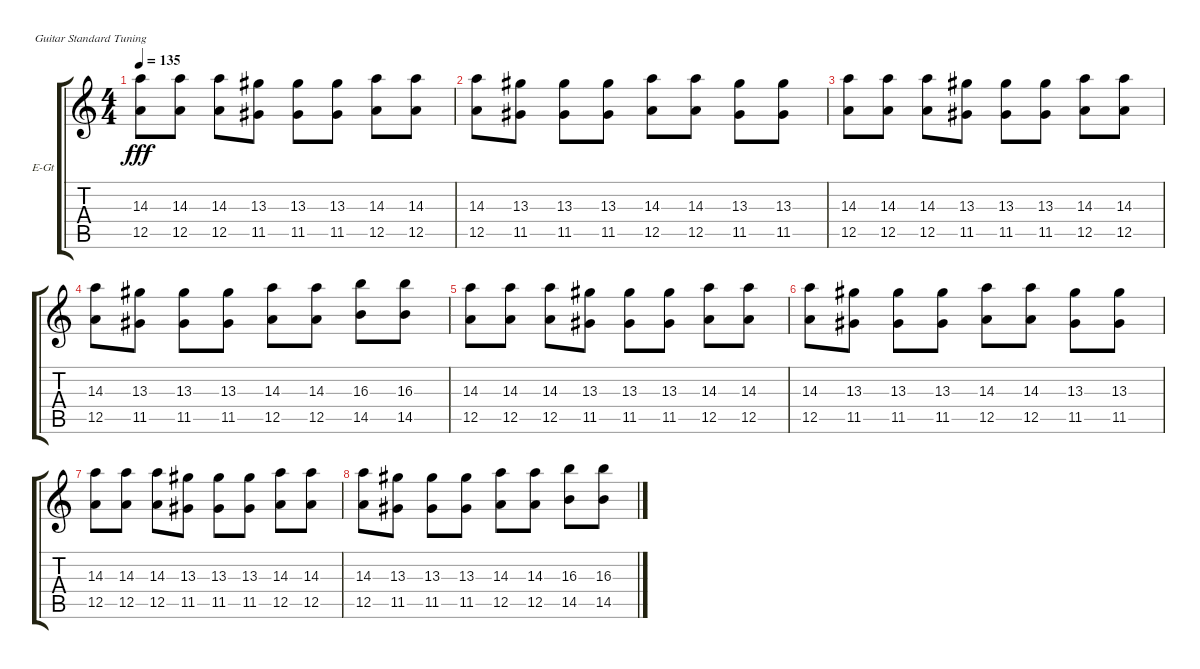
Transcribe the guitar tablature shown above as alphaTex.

\defaultSystemsLayout 4
\bracketExtendMode groupsimilarinstruments
\firstSystemTrackNameOrientation horizontal
\otherSystemsTrackNameOrientation horizontal
\track ("Electric Guitar" "E-Gt") {instrument distortionguitar}
\staff {score tabs}
\tuning (E4 B3 G3 D3 A2 E2)
\ts (4 4)
\tempo 135
\clef g2
\ks c
(12.5 14.3).8{dy fff} (12.5 14.3).8 (12.5 14.3).8 (11.5 13.3).8 (13.3 11.5).8 (11.5 13.3).8 (12.5 14.3).8 (12.5 14.3).8 |
(12.5 14.3).8 (11.5 13.3).8 (11.5 13.3).8 (11.5 13.3).8 (12.5 14.3).8 (12.5 14.3).8 (11.5 13.3).8 (11.5 13.3).8 |
(12.5 14.3).8 (12.5 14.3).8 (12.5 14.3).8 (11.5 13.3).8 (13.3 11.5).8 (11.5 13.3).8 (12.5 14.3).8 (12.5 14.3).8 |
(12.5 14.3).8 (11.5 13.3).8 (11.5 13.3).8 (11.5 13.3).8 (12.5 14.3).8 (12.5 14.3).8 (14.5 16.3).8 (14.5 16.3).8 |
(12.5 14.3).8 (12.5 14.3).8 (12.5 14.3).8 (11.5 13.3).8 (13.3 11.5).8 (11.5 13.3).8 (12.5 14.3).8 (12.5 14.3).8 |
(12.5 14.3).8 (11.5 13.3).8 (11.5 13.3).8 (11.5 13.3).8 (12.5 14.3).8 (12.5 14.3).8 (11.5 13.3).8 (11.5 13.3).8 |
(12.5 14.3).8 (12.5 14.3).8 (12.5 14.3).8 (11.5 13.3).8 (13.3 11.5).8 (11.5 13.3).8 (12.5 14.3).8 (12.5 14.3).8 |
(12.5 14.3).8 (11.5 13.3).8 (11.5 13.3).8 (11.5 13.3).8 (12.5 14.3).8 (12.5 14.3).8 (14.5 16.3).8 (14.5 16.3).8
